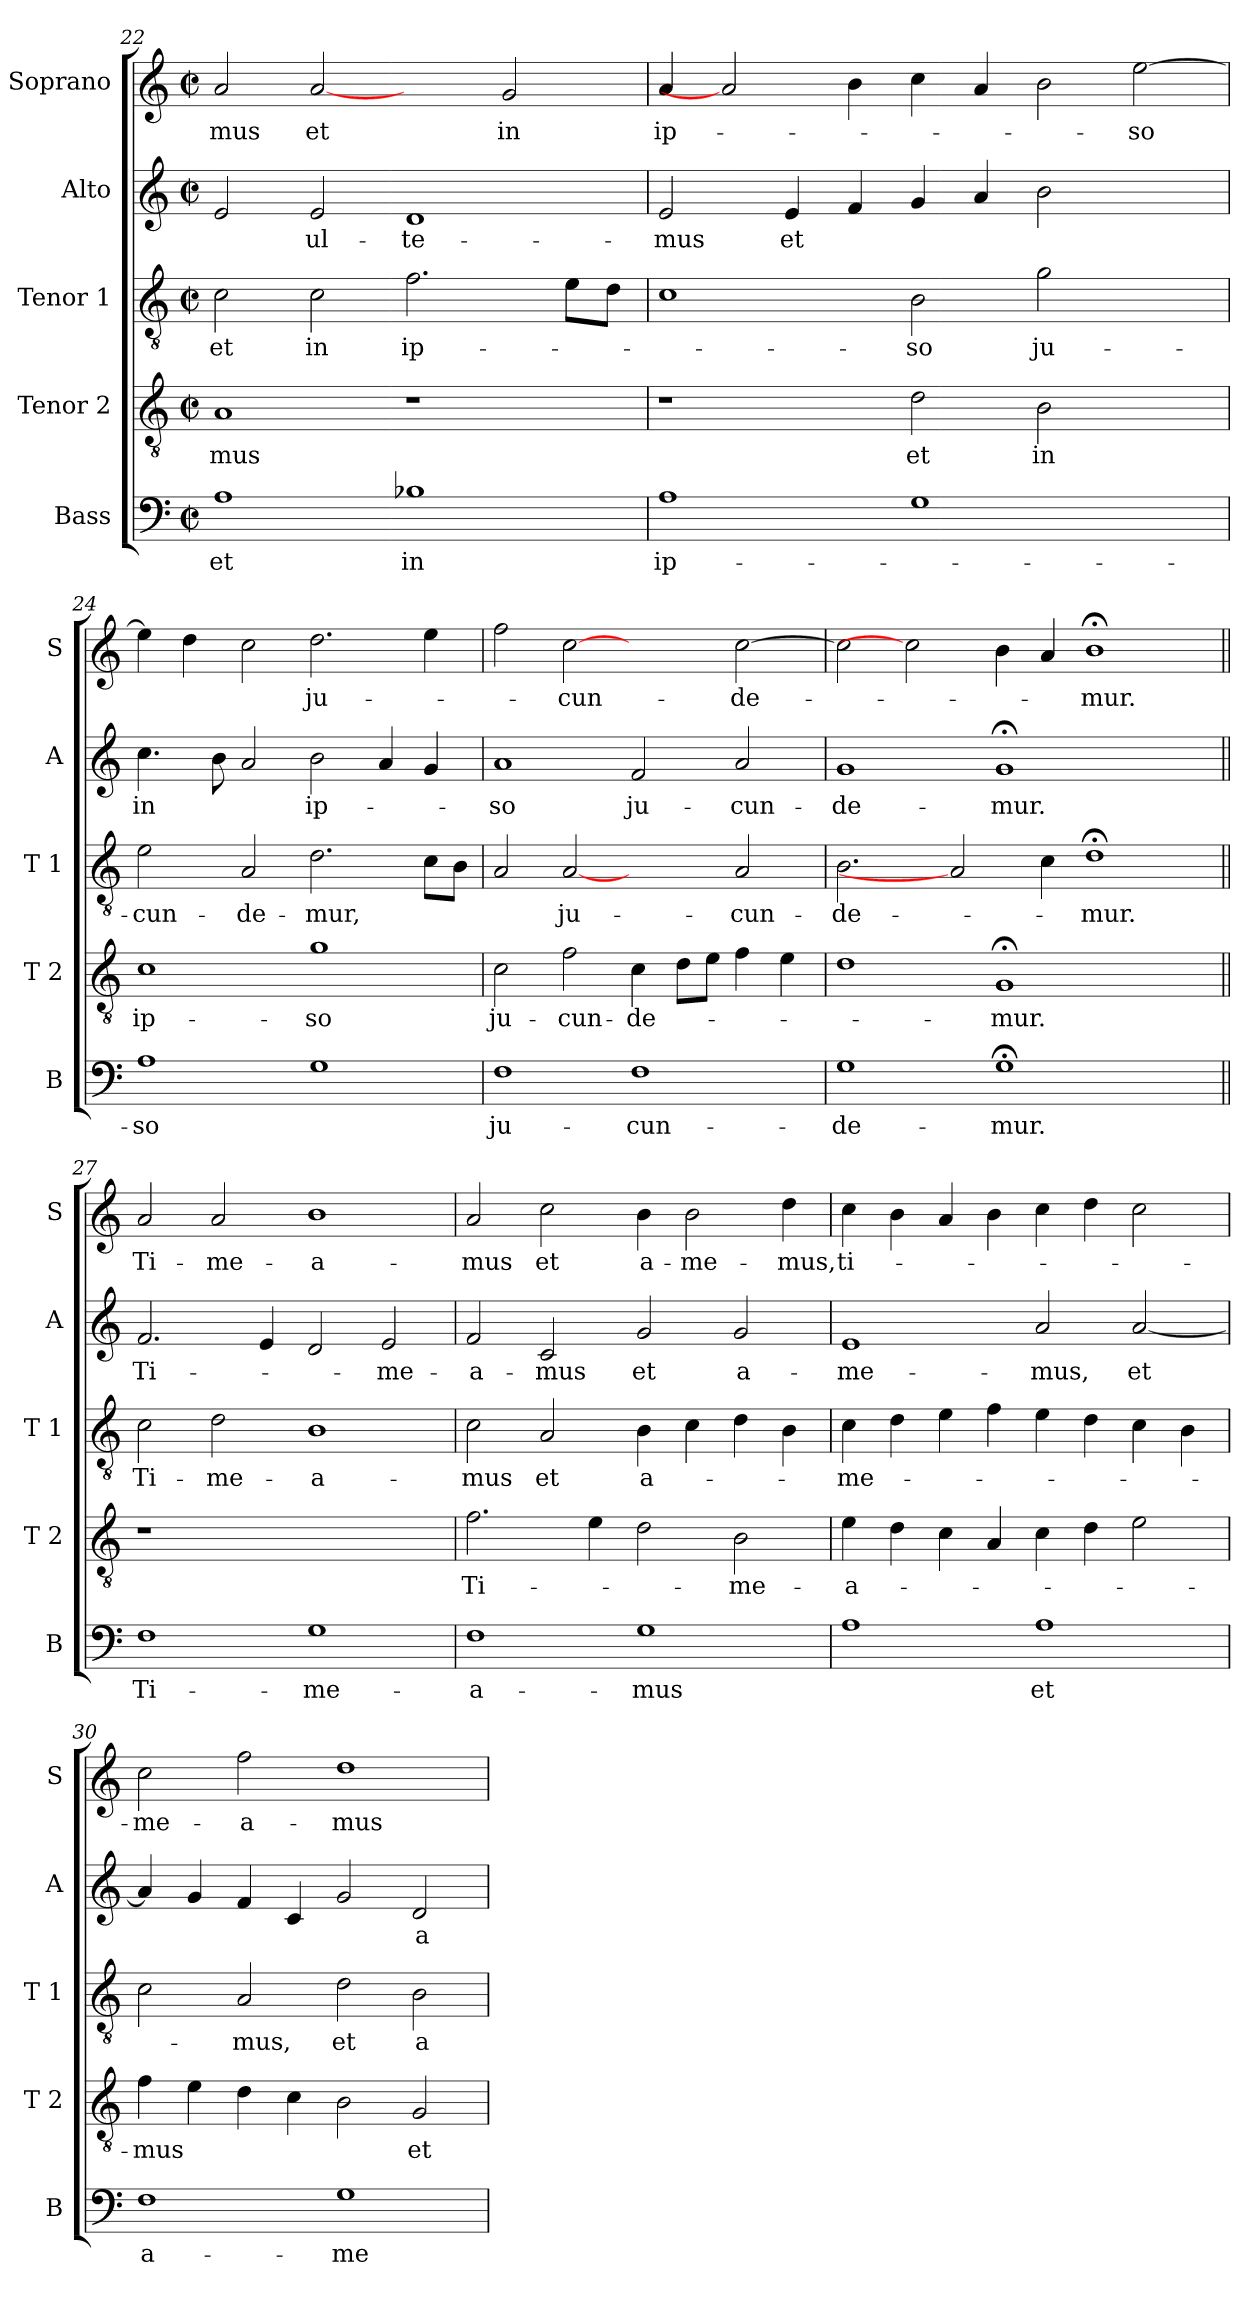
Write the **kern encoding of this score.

**kern	**text	**kern	**text	**kern	**text	**kern	**text	**kern	**text
*part5	*part5	*part4	*part4	*part3	*part3	*part2	*part2	*part1	*part1
*staff5	*staff5	*staff4	*staff4	*staff3	*staff3	*staff2	*staff2	*staff1	*staff1
*I"Bass	*	*I"Tenor 2	*	*I"Tenor 1	*	*I"Alto	*	*I"Soprano	*
*I'B	*	*I'T 2	*	*I'T 1	*	*I'A	*	*I'S	*
!!LO:LB:g=z
*clefF4	*	*clefGv2	*	*clefGv2	*	*clefG2	*	*clefG2	*
*k[]	*	*k[]	*	*k[]	*	*k[]	*	*k[]	*
*C:	*	*C:	*	*C:	*	*C:	*	*C:	*
*M2/2	*	*M2/2	*	*M2/2	*	*M2/2	*	*M2/2	*
*met(c|)	*	*met(c|)	*	*met(c|)	*	*met(c|)	*	*met(c|)	*
=22	=22	=22	=22	=22	=22	=22	=22	=22	=22
!	!LO:LY:b	!	!LO:LY:b	!	!LO:LY:b	!	!	!	!LO:LY:b
1A	et	1A	-mus	2c\	et	2e/	.	2a/	-mus
!	!	!	!	!	!LO:LY:b	!	!LO:LY:b	!	!LO:LY:b
.	.	.	.	2c\	in	2e/	-ul-	[2a	et
!	!LO:LY:b	!	!	!	!LO:LY:b	!	!LO:LY:b	!	!
1B-X	in	1r	.	2.f\	ip-	1d	-te-	2ryy	.
!	!	!	!	!	!	!	!	!	!LO:LY:b
.	.	.	.	.	.	.	.	2g/	in
.	.	.	.	8e\L	.	.	.	.	.
.	.	.	.	8d\J	.	.	.	.	.
=23	=23	=23	=23	=23	=23	=23	=23	=23	=23
!	!LO:LY:b	!	!	!	!	!	!LO:LY:b	!	!LO:LY:b
1A	ip-	1r	.	1c	.	2e/	-mus	4a/	ip-
.	.	.	.	.	.	.	.	2a]	.
!	!	!	!	!	!	!	!LO:LY:b	!	!
.	.	.	.	.	.	4e/	et	.	.
.	.	.	.	.	.	4f/	.	4b\	.
!	!	!	!LO:LY:b	!	!LO:LY:b	!	!	!	!
1G	.	2d\	et	2B\	-so	4g/	.	4cc\	.
.	.	.	.	.	.	4a/	.	4a/	.
!	!	!	!LO:LY:b	!	!LO:LY:b	!	!	!	!
.	.	2B\	in	2g\	ju-	2b\	.	2b\	.
!	!	!	!	!	!	!	!	!	!LO:LY:b
2ryy	.	2ryy	.	2ryy	.	2ryy	.	[2ee\	-so
=24	=24	=24	=24	=24	=24	=24	=24	=24	=24
!	!LO:LY:b	!	!LO:LY:b	!	!LO:LY:b	!	!LO:LY:b	!	!
1A	-so	1c	ip-	2e\	-cun-	4.cc\	in	4ee\]	.
.	.	.	.	.	.	.	.	4dd\	.
.	.	.	.	.	.	8b\	.	.	.
!	!	!	!	!	!LO:LY:b	!	!	!	!
.	.	.	.	2A/	-de-	2a/	.	2cc\	.
!	!	!	!LO:LY:b	!	!LO:LY:b	!	!LO:LY:b	!	!LO:LY:b
1G	.	1g	-so	2.d\	-mur,	2b\	ip-	2.dd\	ju-
.	.	.	.	.	.	4a/	.	.	.
.	.	.	.	8c\L	.	4g/	.	4ee\	.
.	.	.	.	8B\J	.	.	.	.	.
=25	=25	=25	=25	=25	=25	=25	=25	=25	=25
!	!LO:LY:b	!	!LO:LY:b	!	!	!	!LO:LY:b	!	!
1F	ju-	2c\	ju-	2A/	.	1a	-so	2ff\	.
!	!	!	!LO:LY:b	!	!LO:LY:b	!	!	!	!LO:LY:b
.	.	2f\	-cun-	[2A	ju-	.	.	[2cc	-cun-
!	!LO:LY:b	!	!LO:LY:b	!	!	!	!LO:LY:b	!	!
1F	-cun-	4c\	-de-	2ryy	.	2f/	ju-	2ryy	.
.	.	8d\L	.	.	.	.	.	.	.
.	.	8e\J	.	.	.	.	.	.	.
!	!	!	!	!	!LO:LY:b	!	!LO:LY:b	!	!LO:LY:b
.	.	4f\	.	2A/	-cun-	2a/	-cun-	[2cc\	-de-
.	.	4e\	.	.	.	.	.	.	.
!!LO:LB:g=z
=26	=26	=26	=26	=26	=26	=26	=26	=26	=26
!	!LO:LY:b	!	!	!	!LO:LY:b	!	!LO:LY:b	!	!
1G	-de-	1d	.	2.B\	-de-	1g	-de-	2cc\]	.
.	.	.	.	.	.	.	.	2cc]	.
.	.	.	.	2A]	.	.	.	.	.
!	!LO:LY:b	!	!LO:LY:b	!	!	!	!LO:LY:b	!	!
1G;<	-mur.	1G;<	-mur.	.	.	1g;<	-mur.	4b\	.
.	.	.	.	4c\	.	.	.	4a/	.
!	!	!	!	!	!LO:LY:b	!	!	!	!LO:LY:b
.	.	.	.	1d;<	-mur.	.	.	1b;<	-mur.
2ryy	.	2ryy	.	.	.	2ryy	.	.	.
=27||	=27||	=27||	=27||	=27||	=27||	=27||	=27||	=27||	=27||
!	!LO:LY:b	!	!	!	!LO:LY:b	!	!LO:LY:b	!	!LO:LY:b
1F	Ti-	1r	.	2c\	Ti-	2.f/	Ti-	2a/	Ti-
!	!	!	!	!	!LO:LY:b	!	!	!	!LO:LY:b
.	.	.	.	2d\	-me-	.	.	2a/	-me-
.	.	.	.	.	.	4e/	.	.	.
!	!LO:LY:b	!	!	!	!LO:LY:b	!	!	!	!LO:LY:b
1G	-me-	1ryy	.	1B	-a-	2d/	.	1b	-a-
!	!	!	!	!	!	!	!LO:LY:b	!	!
.	.	.	.	.	.	2e/	-me-	.	.
=28	=28	=28	=28	=28	=28	=28	=28	=28	=28
!	!LO:LY:b	!	!LO:LY:b	!	!LO:LY:b	!	!LO:LY:b	!	!LO:LY:b
1F	-a-	2.f\	Ti-	2c\	-mus	2f/	-a-	2a/	-mus
!	!	!	!	!	!LO:LY:b	!	!LO:LY:b	!	!LO:LY:b
.	.	.	.	2A/	et	2c/	-mus	2cc\	et
.	.	4e\	.	.	.	.	.	.	.
!	!LO:LY:b	!	!	!	!LO:LY:b	!	!LO:LY:b	!	!LO:LY:b
1G	-mus	2d\	.	4B\	a-	2g/	et	4b\	a-
!	!	!	!	!	!	!	!	!	!LO:LY:b
.	.	.	.	4c\	.	.	.	2b\	-me-
!	!	!	!LO:LY:b	!	!	!	!LO:LY:b	!	!
.	.	2B\	-me-	4d\	.	2g/	a-	.	.
!	!	!	!	!	!	!	!	!	!LO:LY:b
.	.	.	.	4B\	.	.	.	4dd\	-mus,
=29	=29	=29	=29	=29	=29	=29	=29	=29	=29
!	!	!	!LO:LY:b	!	!LO:LY:b	!	!LO:LY:b	!	!LO:LY:b
1A	.	4e\	-a-	4c\	-me-	1e	-me-	4cc\	ti-
.	.	4d\	.	4d\	.	.	.	4b\	.
.	.	4c\	.	4e\	.	.	.	4a/	.
.	.	4A/	.	4f\	.	.	.	4b\	.
!	!LO:LY:b	!	!	!	!	!	!LO:LY:b	!	!
1A	et	4c\	.	4e\	.	2a/	-mus,	4cc\	.
.	.	4d\	.	4d\	.	.	.	4dd\	.
!	!	!	!	!	!	!	!LO:LY:b	!	!
.	.	2e\	.	4c\	.	[2a/	et	2cc\	.
.	.	.	.	4B\	.	.	.	.	.
!!LO:PB:g=z
=30	=30	=30	=30	=30	=30	=30	=30	=30	=30
!	!LO:LY:b	!	!LO:LY:b	!	!	!	!	!	!LO:LY:b
1F	a-	4f\	-mus	2c\	.	4a/]	.	2cc\	-me-
.	.	4e\	.	.	.	4g/	.	.	.
!	!	!	!	!	!LO:LY:b	!	!	!	!LO:LY:b
.	.	4d\	.	2A/	-mus,	4f/	.	2ff\	-a-
.	.	4c\	.	.	.	4c/	.	.	.
!	!LO:LY:b	!	!	!	!LO:LY:b	!	!	!	!LO:LY:b
1G	-me-	2B\	.	2d\	et	2g/	.	1dd	-mus
!	!	!	!LO:LY:b	!	!LO:LY:b	!	!LO:LY:b	!	!
.	.	2G/	et	2B\	a-	2d/	a-	.	.
=	=	=	=	=	=	=	=	=	=
*-	*-	*-	*-	*-	*-	*-	*-	*-	*-
